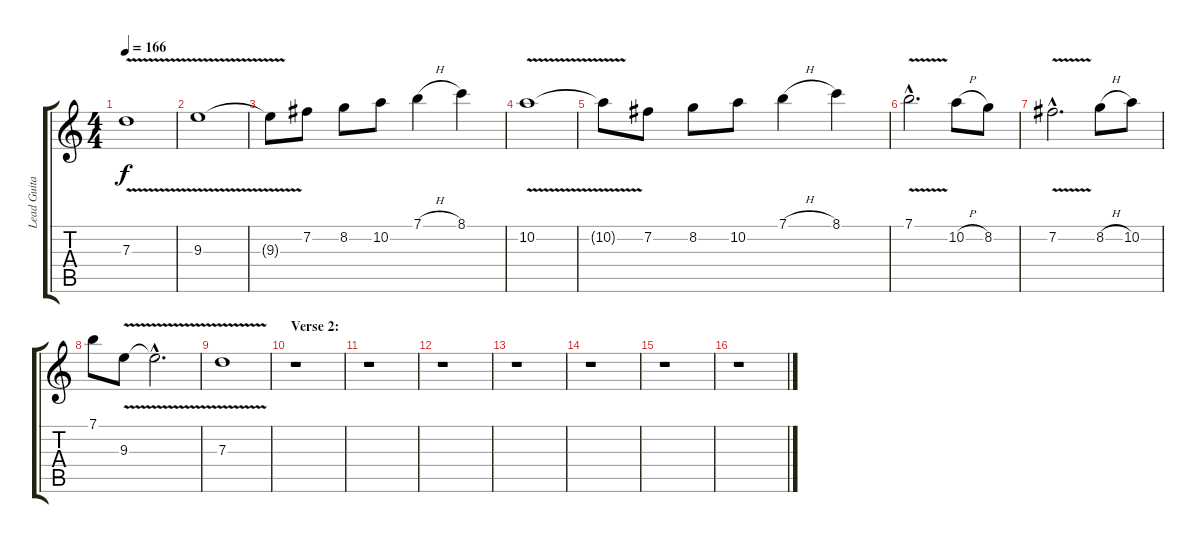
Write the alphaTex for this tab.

\track ("Lead Guitar I" "Lead Guita") {instrument distortionguitar}
\staff {score tabs}
\tuning (E4 B3 G3 D3 A2 E2) {hide}
\ts (4 4)
\tempo 166
\clef g2
\ks c
7.3{v}.1{dy f} |
9.3{v}.1 |
9.3{t}.8 7.2.8 8.2.8 10.2.8 7.1{h}.4 8.1.4 |
10.2{v}.1 |
10.2{t}.8 7.2.8 8.2.8 10.2.8 7.1{h}.4 8.1.4 |
7.1{v hac}.2{d} 10.2{h}.8 8.2.8 |
7.2{v hac}.2{d} 8.2{h}.8 10.2.8 |
7.1.8 9.3{v}.8 9.3{hac t}.2{d} |
7.3{v}.1 |
\section ("" "Verse 2:")
r.1 |
r.1 |
r.1 |
r.1 |
r.1 |
r.1 |
r.1
